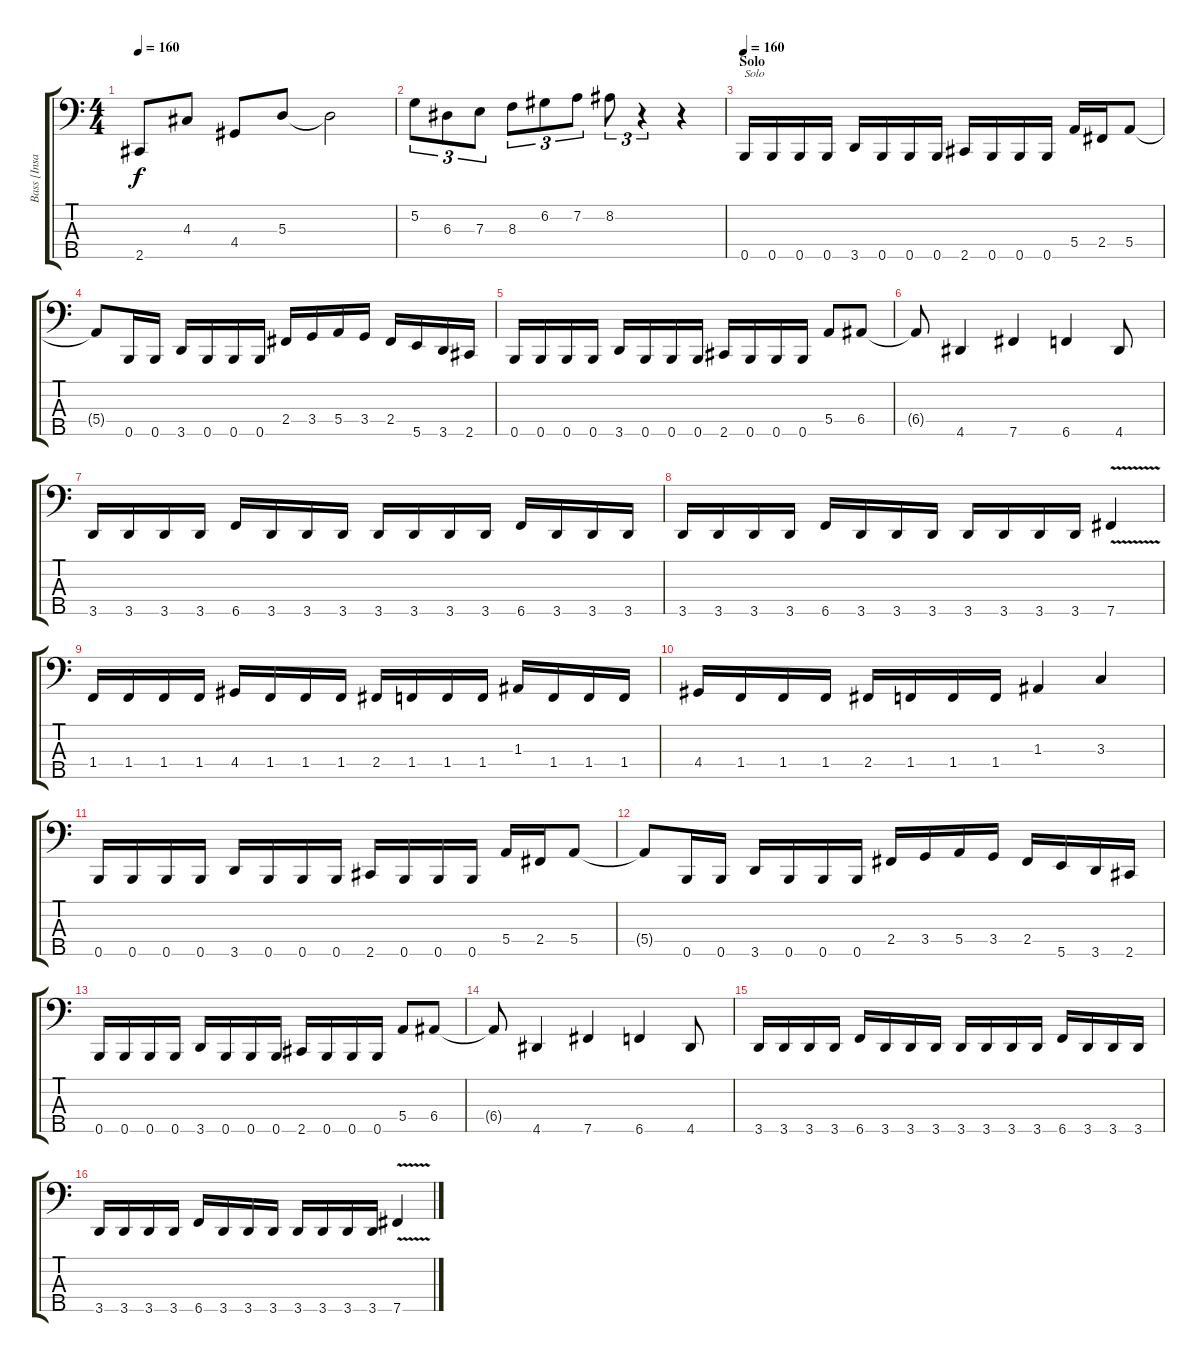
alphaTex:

\track ("Bass [Insahn]" "Bass [Insa") {instrument electricbasspick}
\staff {score tabs}
\tuning (G2 D2 A1 E1 B0) {hide}
\ts (4 4)
\tempo 160
\clef f4
\ks c
2.5.8{dy f} 4.3.8 4.4.8 5.3.8 5.3{t}.2 |
5.2.8{tu (3 2)} 6.3.8{tu (3 2)} 7.3.8{tu (3 2)} 8.3.8{tu (3 2)} 6.2.8{tu (3 2)} 7.2.8{tu (3 2)} 8.2.8{tu (3 2)} r.4{tu (3 2)} r.4 |
\section ("" "Solo")
\tempo 160
0.5.16{txt "Solo"} 0.5.16 0.5.16 0.5.16 3.5.16 0.5.16 0.5.16 0.5.16 2.5.16 0.5.16 0.5.16 0.5.16 5.4.16 2.4.16 5.4.8 |
5.4{t}.8 0.5.16 0.5.16 3.5.16 0.5.16 0.5.16 0.5.16 2.4.16 3.4.16 5.4.16 3.4.16 2.4.16 5.5.16 3.5.16 2.5.16 |
0.5.16 0.5.16 0.5.16 0.5.16 3.5.16 0.5.16 0.5.16 0.5.16 2.5.16 0.5.16 0.5.16 0.5.16 5.4.8 6.4.8 |
6.4{t}.8 4.5.4 7.5.4 6.5.4 4.5.8 |
3.5.16 3.5.16 3.5.16 3.5.16 6.5.16 3.5.16 3.5.16 3.5.16 3.5.16 3.5.16 3.5.16 3.5.16 6.5.16 3.5.16 3.5.16 3.5.16 |
3.5.16 3.5.16 3.5.16 3.5.16 6.5.16 3.5.16 3.5.16 3.5.16 3.5.16 3.5.16 3.5.16 3.5.16 7.5{v}.4 |
1.4.16 1.4.16 1.4.16 1.4.16 4.4.16 1.4.16 1.4.16 1.4.16 2.4.16 1.4.16 1.4.16 1.4.16 1.3.16 1.4.16 1.4.16 1.4.16 |
4.4.16 1.4.16 1.4.16 1.4.16 2.4.16 1.4.16 1.4.16 1.4.16 1.3.4 3.3.4 |
0.5.16 0.5.16 0.5.16 0.5.16 3.5.16 0.5.16 0.5.16 0.5.16 2.5.16 0.5.16 0.5.16 0.5.16 5.4.16 2.4.16 5.4.8 |
5.4{t}.8 0.5.16 0.5.16 3.5.16 0.5.16 0.5.16 0.5.16 2.4.16 3.4.16 5.4.16 3.4.16 2.4.16 5.5.16 3.5.16 2.5.16 |
0.5.16 0.5.16 0.5.16 0.5.16 3.5.16 0.5.16 0.5.16 0.5.16 2.5.16 0.5.16 0.5.16 0.5.16 5.4.8 6.4.8 |
6.4{t}.8 4.5.4 7.5.4 6.5.4 4.5.8 |
3.5.16 3.5.16 3.5.16 3.5.16 6.5.16 3.5.16 3.5.16 3.5.16 3.5.16 3.5.16 3.5.16 3.5.16 6.5.16 3.5.16 3.5.16 3.5.16 |
3.5.16 3.5.16 3.5.16 3.5.16 6.5.16 3.5.16 3.5.16 3.5.16 3.5.16 3.5.16 3.5.16 3.5.16 7.5{v}.4
